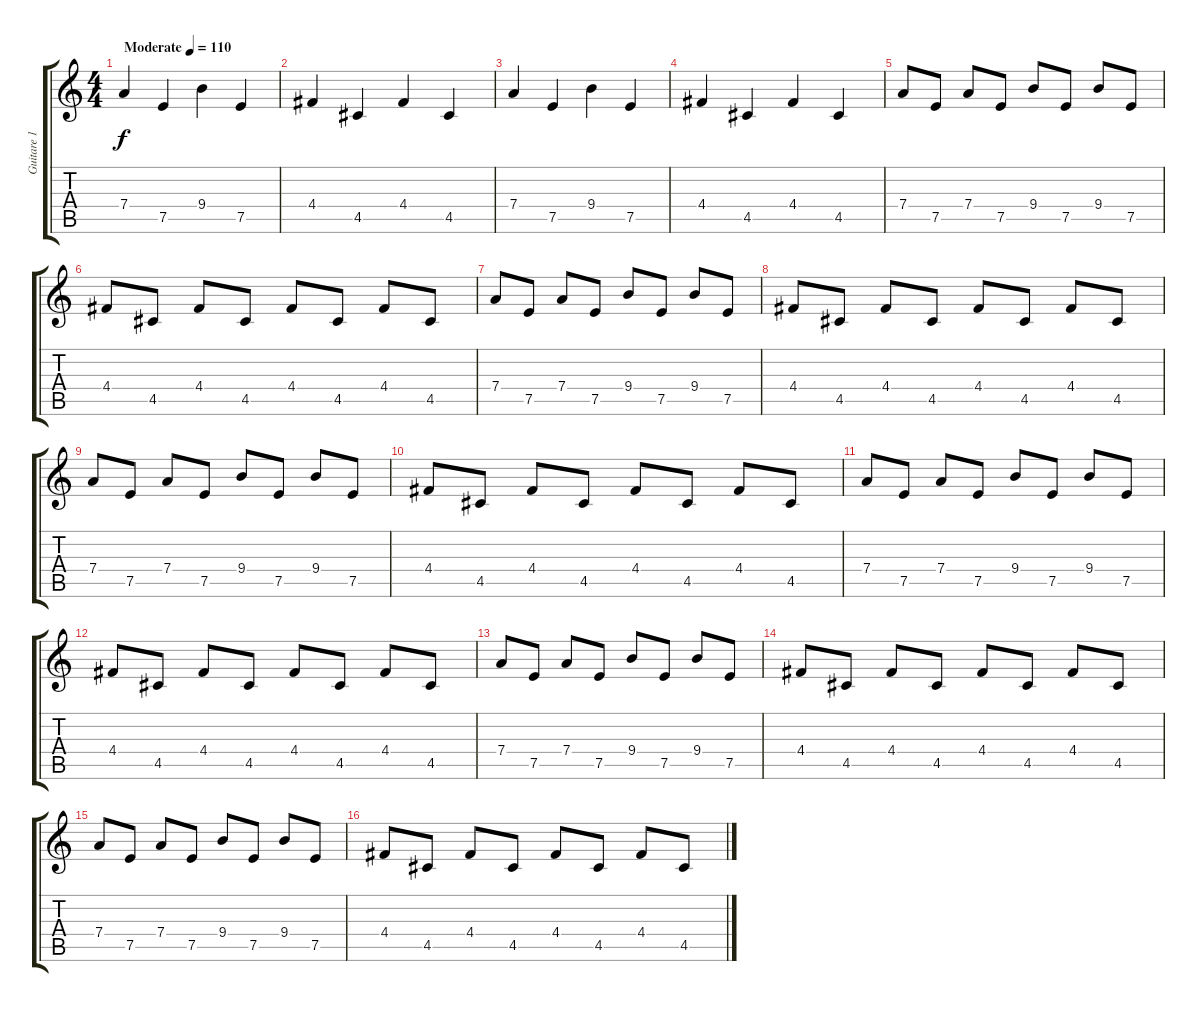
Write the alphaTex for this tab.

\track ("Guitare 1" "Guitare 1") {instrument electricguitarclean}
\staff {score tabs}
\tuning (E4 B3 G3 D3 A2 E2) {hide}
\ts (4 4)
\tempo (110 "Moderate")
\clef g2
\ks c
7.4.4{dy f instrument electricguitarclean} 7.5.4 9.4.4 7.5.4 |
4.4.4 4.5.4 4.4.4 4.5.4 |
7.4.4 7.5.4 9.4.4 7.5.4 |
4.4.4 4.5.4 4.4.4 4.5.4 |
7.4.8 7.5.8 7.4.8 7.5.8 9.4.8 7.5.8 9.4.8 7.5.8 |
4.4.8 4.5.8 4.4.8 4.5.8 4.4.8 4.5.8 4.4.8 4.5.8 |
7.4.8 7.5.8 7.4.8 7.5.8 9.4.8 7.5.8 9.4.8 7.5.8 |
4.4.8 4.5.8 4.4.8 4.5.8 4.4.8 4.5.8 4.4.8 4.5.8 |
7.4.8 7.5.8 7.4.8 7.5.8 9.4.8 7.5.8 9.4.8 7.5.8 |
4.4.8 4.5.8 4.4.8 4.5.8 4.4.8 4.5.8 4.4.8 4.5.8 |
7.4.8 7.5.8 7.4.8 7.5.8 9.4.8 7.5.8 9.4.8 7.5.8 |
4.4.8 4.5.8 4.4.8 4.5.8 4.4.8 4.5.8 4.4.8 4.5.8 |
7.4.8 7.5.8 7.4.8 7.5.8 9.4.8 7.5.8 9.4.8 7.5.8 |
4.4.8 4.5.8 4.4.8 4.5.8 4.4.8 4.5.8 4.4.8 4.5.8 |
7.4.8 7.5.8 7.4.8 7.5.8 9.4.8 7.5.8 9.4.8 7.5.8 |
4.4.8 4.5.8 4.4.8 4.5.8 4.4.8 4.5.8 4.4.8 4.5.8
